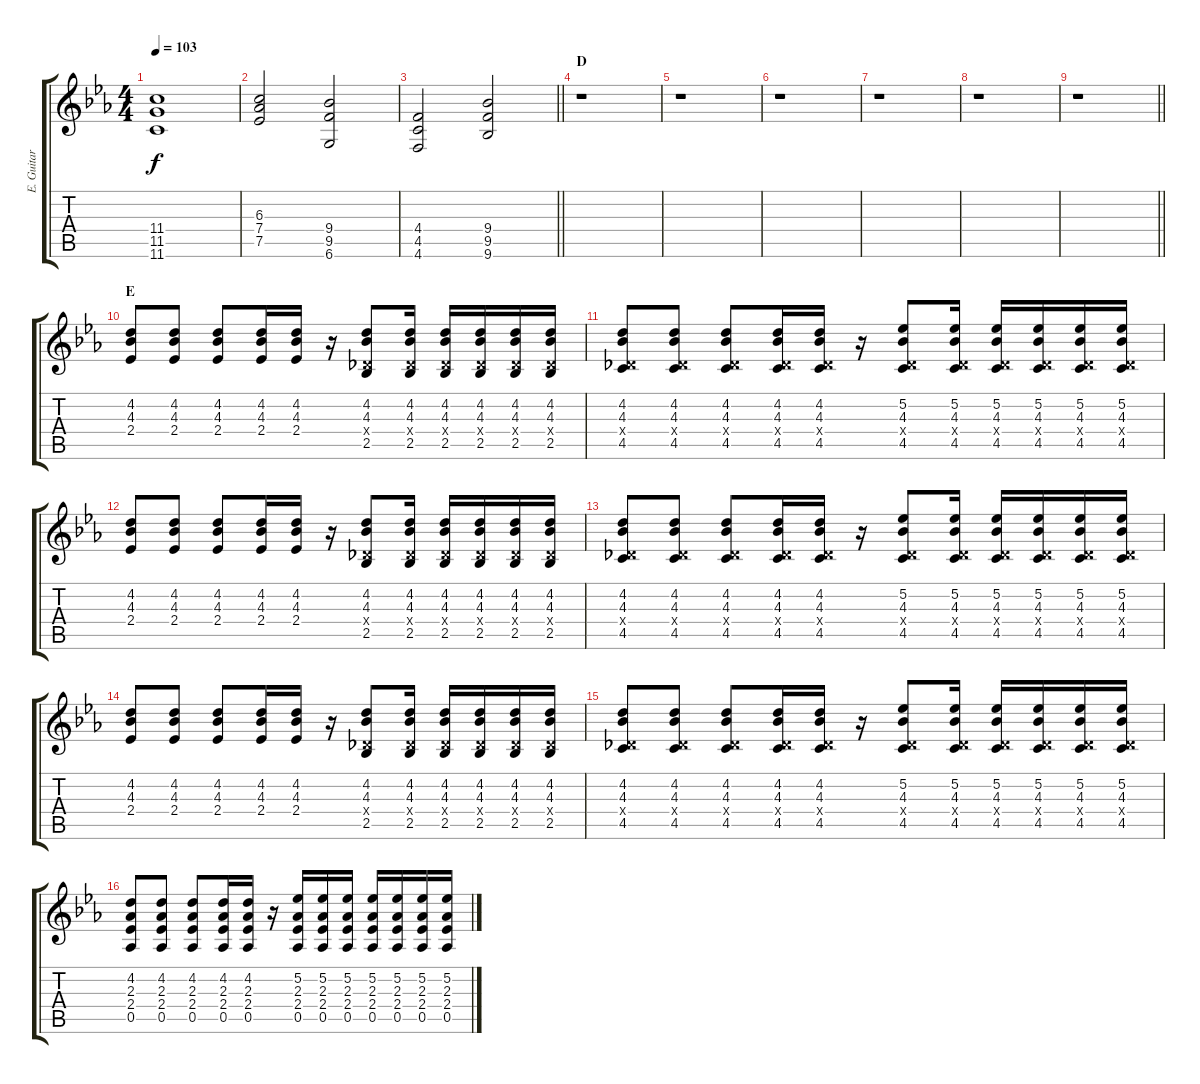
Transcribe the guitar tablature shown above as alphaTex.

\track ("E. Guitar II" "E. Guitar ") {instrument overdrivenguitar}
\staff {score tabs}
\tuning (Eb4 Bb3 Gb3 Db3 Ab2 Db2) {hide}
\ts (4 4)
\tempo 103
\clef g2
\ks eb
(11.4 11.5 11.6).1{dy f} |
(6.3 7.4 7.5).2 (9.4 9.5 6.6).2 |
\barLineRight lightlight
(4.4 4.5 4.6).2 (9.4 9.5 9.6).2 |
\section ("" "D")
r.1 |
r.1 |
r.1 |
r.1 |
r.1 |
\barLineRight lightlight
r.1 |
\section ("" "E")
(4.2 4.3 2.4).8 (4.2 4.3 2.4).8 (4.2 4.3 2.4).8 (4.2 4.3 2.4).16 (4.2 4.3 2.4).16 r.16 (4.2 4.3 0.4{x} 2.5).8 (4.2 4.3 0.4{x} 2.5).16 (4.2 4.3 0.4{x} 2.5).16 (4.2 4.3 0.4{x} 2.5).16 (4.2 4.3 0.4{x} 2.5).16 (4.2 4.3 0.4{x} 2.5).16 |
(4.2 4.3 0.4{x} 4.5).8 (4.2 4.3 0.4{x} 4.5).8 (4.2 4.3 0.4{x} 4.5).8 (4.2 4.3 0.4{x} 4.5).16 (4.2 4.3 0.4{x} 4.5).16 r.16 (5.2 4.3 0.4{x} 4.5).8 (5.2 4.3 0.4{x} 4.5).16 (5.2 4.3 0.4{x} 4.5).16 (5.2 4.3 0.4{x} 4.5).16 (5.2 4.3 0.4{x} 4.5).16 (5.2 4.3 0.4{x} 4.5).16 |
(4.2 4.3 2.4).8 (4.2 4.3 2.4).8 (4.2 4.3 2.4).8 (4.2 4.3 2.4).16 (4.2 4.3 2.4).16 r.16 (4.2 4.3 0.4{x} 2.5).8 (4.2 4.3 0.4{x} 2.5).16 (4.2 4.3 0.4{x} 2.5).16 (4.2 4.3 0.4{x} 2.5).16 (4.2 4.3 0.4{x} 2.5).16 (4.2 4.3 0.4{x} 2.5).16 |
(4.2 4.3 0.4{x} 4.5).8 (4.2 4.3 0.4{x} 4.5).8 (4.2 4.3 0.4{x} 4.5).8 (4.2 4.3 0.4{x} 4.5).16 (4.2 4.3 0.4{x} 4.5).16 r.16 (5.2 4.3 0.4{x} 4.5).8 (5.2 4.3 0.4{x} 4.5).16 (5.2 4.3 0.4{x} 4.5).16 (5.2 4.3 0.4{x} 4.5).16 (5.2 4.3 0.4{x} 4.5).16 (5.2 4.3 0.4{x} 4.5).16 |
(4.2 4.3 2.4).8 (4.2 4.3 2.4).8 (4.2 4.3 2.4).8 (4.2 4.3 2.4).16 (4.2 4.3 2.4).16 r.16 (4.2 4.3 0.4{x} 2.5).8 (4.2 4.3 0.4{x} 2.5).16 (4.2 4.3 0.4{x} 2.5).16 (4.2 4.3 0.4{x} 2.5).16 (4.2 4.3 0.4{x} 2.5).16 (4.2 4.3 0.4{x} 2.5).16 |
(4.2 4.3 0.4{x} 4.5).8 (4.2 4.3 0.4{x} 4.5).8 (4.2 4.3 0.4{x} 4.5).8 (4.2 4.3 0.4{x} 4.5).16 (4.2 4.3 0.4{x} 4.5).16 r.16 (5.2 4.3 0.4{x} 4.5).8 (5.2 4.3 0.4{x} 4.5).16 (5.2 4.3 0.4{x} 4.5).16 (5.2 4.3 0.4{x} 4.5).16 (5.2 4.3 0.4{x} 4.5).16 (5.2 4.3 0.4{x} 4.5).16 |
(4.2 2.3 2.4 0.5).8 (4.2 2.3 2.4 0.5).8 (4.2 2.3 2.4 0.5).8 (4.2 2.3 2.4 0.5).16 (4.2 2.3 2.4 0.5).16 r.16 (5.2 2.3 2.4 0.5).16 (5.2 2.3 2.4 0.5).16 (5.2 2.3 2.4 0.5).16 (5.2 2.3 2.4 0.5).16 (5.2 2.3 2.4 0.5).16 (5.2 2.3 2.4 0.5).16 (5.2 2.3 2.4 0.5).16
